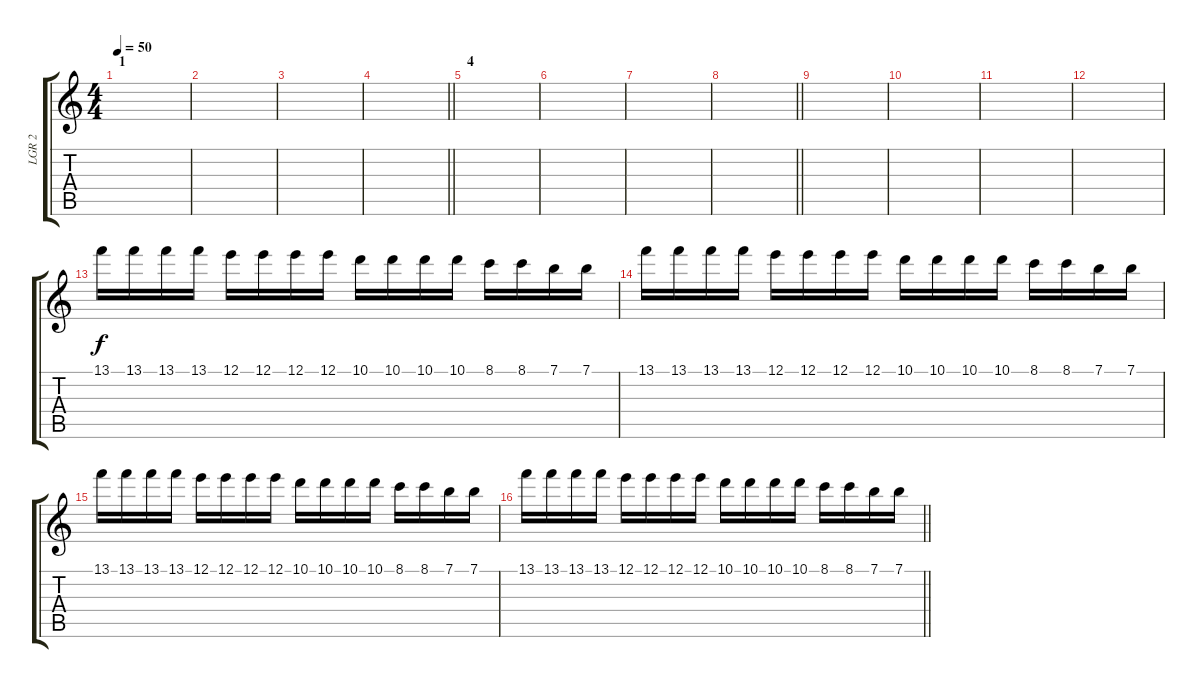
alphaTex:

\track ("LGR 2" "LGR 2") {instrument overdrivenguitar}
\staff {score tabs}
\tuning (E4 B3 G3 D3 A2 D2) {hide}
\ts (4 4)
\section ("" "1")
\tempo 50
\clef g2
\ks c
|
|
|
\barLineRight lightlight
|
\section ("" "4")
|
|
|
\barLineRight lightlight
|
|
|
|
|
13.1.16 13.1.16 13.1.16 13.1.16 12.1.16 12.1.16 12.1.16 12.1.16 10.1.16 10.1.16 10.1.16 10.1.16 8.1.16 8.1.16 7.1.16 7.1.16 |
13.1.16 13.1.16 13.1.16 13.1.16 12.1.16 12.1.16 12.1.16 12.1.16 10.1.16 10.1.16 10.1.16 10.1.16 8.1.16 8.1.16 7.1.16 7.1.16 |
13.1.16 13.1.16 13.1.16 13.1.16 12.1.16 12.1.16 12.1.16 12.1.16 10.1.16 10.1.16 10.1.16 10.1.16 8.1.16 8.1.16 7.1.16 7.1.16 |
\barLineRight lightlight
13.1.16 13.1.16 13.1.16 13.1.16 12.1.16 12.1.16 12.1.16 12.1.16 10.1.16 10.1.16 10.1.16 10.1.16 8.1.16 8.1.16 7.1.16 7.1.16
